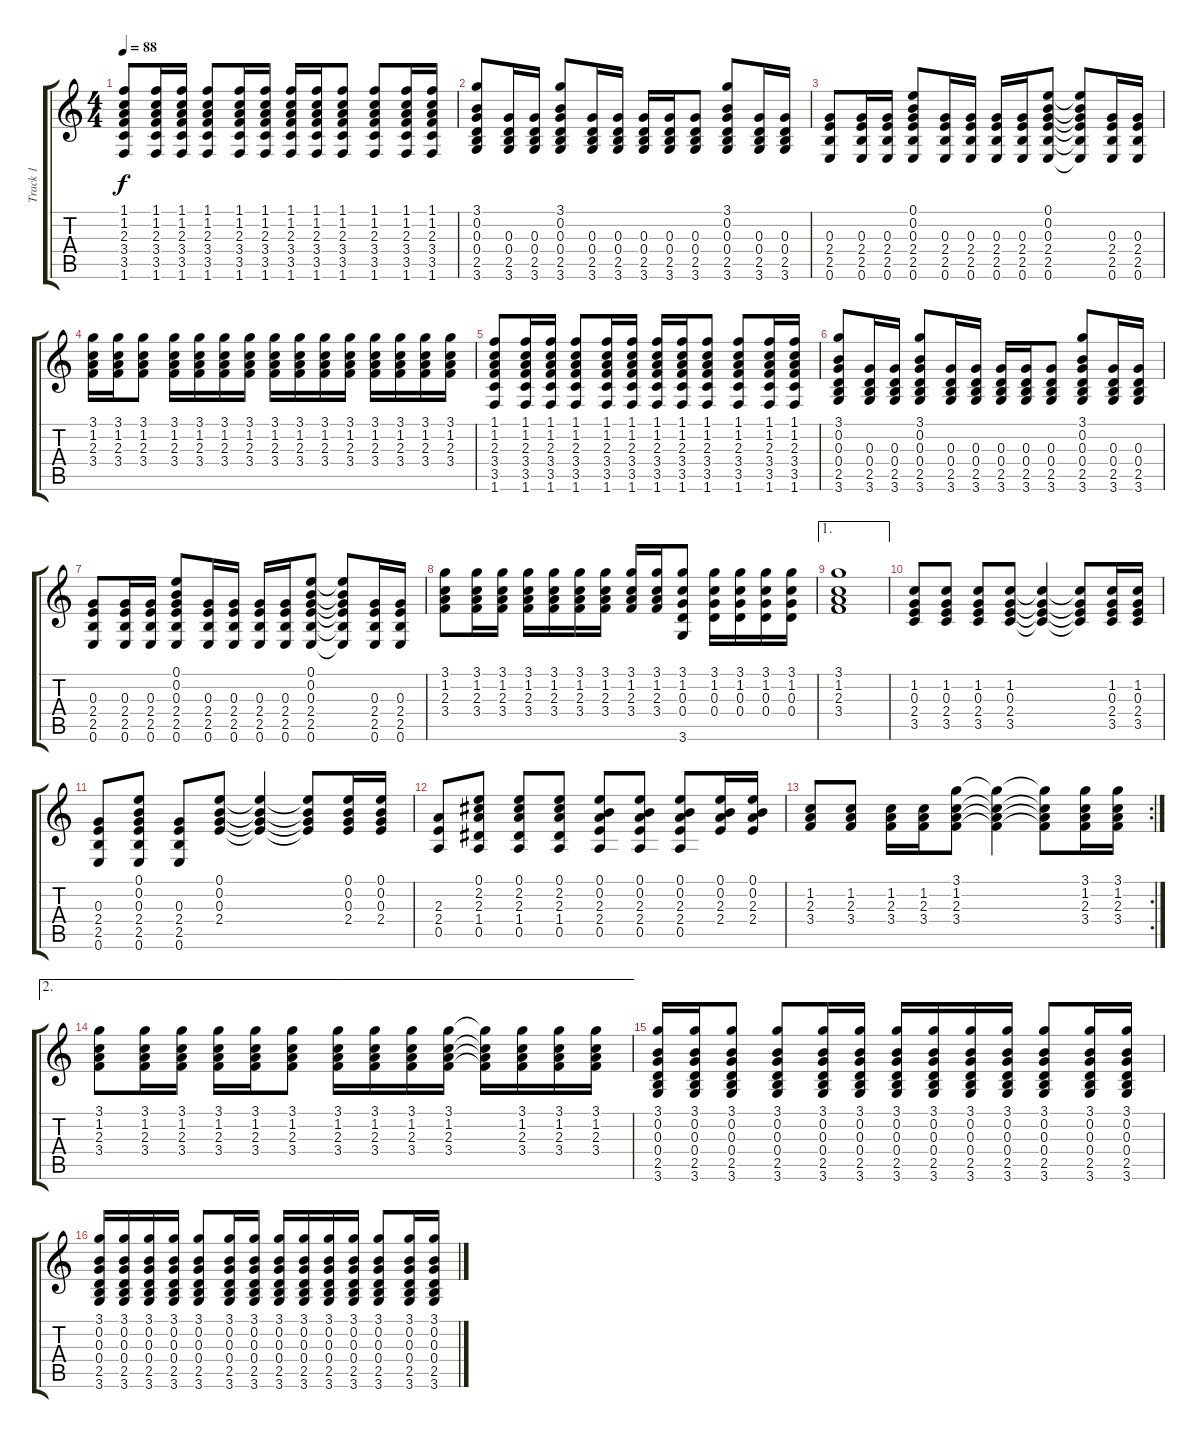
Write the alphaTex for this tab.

\track ("Track 1" "Track 1") {instrument acousticguitarnylon}
\staff {score tabs}
\tuning (E4 B3 G3 D3 A2 E2) {hide}
\ts (4 4)
\tempo 88
\clef g2
\ks c
(1.1 1.2 2.3 3.4 3.5 1.6).8{dy f} (1.1 1.2 2.3 3.4 3.5 1.6).16 (1.1 1.2 2.3 3.4 3.5 1.6).16 (1.1 1.2 2.3 3.4 3.5 1.6).8 (1.1 1.2 2.3 3.4 3.5 1.6).16 (1.1 1.2 2.3 3.4 3.5 1.6).16 (1.1 1.2 2.3 3.4 3.5 1.6).16 (1.1 1.2 2.3 3.4 3.5 1.6).16 (1.1 1.2 2.3 3.4 3.5 1.6).8 (1.1 1.2 2.3 3.4 3.5 1.6).8 (1.1 1.2 2.3 3.4 3.5 1.6).16 (1.1 1.2 2.3 3.4 3.5 1.6).16 |
(3.1 0.2 0.3 0.4 2.5 3.6).8 (0.3 0.4 2.5 3.6).16 (0.3 0.4 2.5 3.6).16 (3.1 0.2 0.3 0.4 2.5 3.6).8 (0.3 0.4 2.5 3.6).16 (0.3 0.4 2.5 3.6).16 (0.3 0.4 2.5 3.6).16 (0.3 0.4 2.5 3.6).16 (0.3 0.4 2.5 3.6).8 (3.1 0.2 0.3 0.4 2.5 3.6).8 (0.3 0.4 2.5 3.6).16 (0.3 0.4 2.5 3.6).16 |
(0.3 2.4 2.5 0.6).8 (0.3 2.4 2.5 0.6).16 (0.3 2.4 2.5 0.6).16 (0.1 0.2 0.3 2.4 2.5 0.6).8 (0.3 2.4 2.5 0.6).16 (0.3 2.4 2.5 0.6).16 (0.3 2.4 2.5 0.6).16 (0.3 2.4 2.5 0.6).16 (0.1 0.2 0.3 2.4 2.5 0.6).8 (0.1{t} 0.2{t} 0.3{t} 2.4{t} 2.5{t} 0.6{t}).8 (0.3 2.4 2.5 0.6).16 (0.3 2.4 2.5 0.6).16 |
(3.1 1.2 2.3 3.4).16 (3.1 1.2 2.3 3.4).16 (3.1 1.2 2.3 3.4).8 (3.1 1.2 2.3 3.4).16 (3.1 1.2 2.3 3.4).16 (3.1 1.2 2.3 3.4).16 (3.1 1.2 2.3 3.4).16 (3.1 1.2 2.3 3.4).16 (3.1 1.2 2.3 3.4).16 (3.1 1.2 2.3 3.4).16 (3.1 1.2 2.3 3.4).16 (3.1 1.2 2.3 3.4).16 (3.1 1.2 2.3 3.4).16 (3.1 1.2 2.3 3.4).16 (3.1 1.2 2.3 3.4).16 |
(1.1 1.2 2.3 3.4 3.5 1.6).8 (1.1 1.2 2.3 3.4 3.5 1.6).16 (1.1 1.2 2.3 3.4 3.5 1.6).16 (1.1 1.2 2.3 3.4 3.5 1.6).8 (1.1 1.2 2.3 3.4 3.5 1.6).16 (1.1 1.2 2.3 3.4 3.5 1.6).16 (1.1 1.2 2.3 3.4 3.5 1.6).16 (1.1 1.2 2.3 3.4 3.5 1.6).16 (1.1 1.2 2.3 3.4 3.5 1.6).8 (1.1 1.2 2.3 3.4 3.5 1.6).8 (1.1 1.2 2.3 3.4 3.5 1.6).16 (1.1 1.2 2.3 3.4 3.5 1.6).16 |
(3.1 0.2 0.3 0.4 2.5 3.6).8 (0.3 0.4 2.5 3.6).16 (0.3 0.4 2.5 3.6).16 (3.1 0.2 0.3 0.4 2.5 3.6).8 (0.3 0.4 2.5 3.6).16 (0.3 0.4 2.5 3.6).16 (0.3 0.4 2.5 3.6).16 (0.3 0.4 2.5 3.6).16 (0.3 0.4 2.5 3.6).8 (3.1 0.2 0.3 0.4 2.5 3.6).8 (0.3 0.4 2.5 3.6).16 (0.3 0.4 2.5 3.6).16 |
(0.3 2.4 2.5 0.6).8 (0.3 2.4 2.5 0.6).16 (0.3 2.4 2.5 0.6).16 (0.1 0.2 0.3 2.4 2.5 0.6).8 (0.3 2.4 2.5 0.6).16 (0.3 2.4 2.5 0.6).16 (0.3 2.4 2.5 0.6).16 (0.3 2.4 2.5 0.6).16 (0.1 0.2 0.3 2.4 2.5 0.6).8 (0.1{t} 0.2{t} 0.3{t} 2.4{t} 2.5{t} 0.6{t}).8 (0.3 2.4 2.5 0.6).16 (0.3 2.4 2.5 0.6).16 |
(3.1 1.2 2.3 3.4).8 (3.1 1.2 2.3 3.4).16 (3.1 1.2 2.3 3.4).16 (3.1 1.2 2.3 3.4).16 (3.1 1.2 2.3 3.4).16 (3.1 1.2 2.3 3.4).16 (3.1 1.2 2.3 3.4).16 (3.1 1.2 2.3 3.4).16 (3.1 1.2 2.3 3.4).16 (3.1 1.2 0.3 0.4 3.6).8 (3.1 1.2 0.3 0.4).16 (3.1 1.2 0.3 0.4).16 (3.1 1.2 0.3 0.4).16 (3.1 1.2 0.3 0.4).16 |
\ae 1
(3.1 1.2 2.3 3.4).1 |
(1.2 0.3 2.4 3.5).8 (1.2 0.3 2.4 3.5).8 (1.2 0.3 2.4 3.5).8 (1.2 0.3 2.4 3.5).8 (1.2{t} 0.3{t} 2.4{t} 3.5{t}).4 (1.2{t} 0.3{t} 2.4{t} 3.5{t}).8 (1.2 0.3 2.4 3.5).16 (1.2 0.3 2.4 3.5).16 |
(0.3 2.4 2.5 0.6).8 (0.1 0.2 0.3 2.4 2.5 0.6).8 (0.3 2.4 2.5 0.6).8 (0.1 0.2 0.3 2.4).8 (0.1{t} 0.2{t} 0.3{t} 2.4{t}).4 (0.1{t} 0.2{t} 0.3{t} 2.4{t}).8 (0.1 0.2 0.3 2.4).16 (0.1 0.2 0.3 2.4).16 |
(2.3 2.4 0.5).8 (0.1 2.2 2.3 1.4 0.5).8 (0.1 2.2 2.3 1.4 0.5).8 (0.1 2.2 2.3 1.4 0.5).8 (0.1 0.2 2.3 2.4 0.5).8 (0.1 0.2 2.3 2.4 0.5).8 (0.1 0.2 2.3 2.4 0.5).8 (0.1 0.2 2.3 2.4).16 (0.1 0.2 2.3 2.4).16 |
\rc 2
(1.2 2.3 3.4).8 (1.2 2.3 3.4).8 (1.2 2.3 3.4).16 (1.2 2.3 3.4).16 (3.1 1.2 2.3 3.4).8 (3.1{t} 1.2{t} 2.3{t} 3.4{t}).4 (3.1{t} 1.2{t} 2.3{t} 3.4{t}).8 (3.1 1.2 2.3 3.4).16 (3.1 1.2 2.3 3.4).16 |
\ae 2
(3.1 1.2 2.3 3.4).8 (3.1 1.2 2.3 3.4).16 (3.1 1.2 2.3 3.4).16 (3.1 1.2 2.3 3.4).16 (3.1 1.2 2.3 3.4).16 (3.1 1.2 2.3 3.4).8 (3.1 1.2 2.3 3.4).16 (3.1 1.2 2.3 3.4).16 (3.1 1.2 2.3 3.4).16 (3.1 1.2 2.3 3.4).16 (3.1{t} 1.2{t} 2.3{t} 3.4{t}).16 (3.1 1.2 2.3 3.4).16 (3.1 1.2 2.3 3.4).16 (3.1 1.2 2.3 3.4).16 |
(3.1 0.2 0.3 0.4 2.5 3.6).16 (3.1 0.2 0.3 0.4 2.5 3.6).16 (3.1 0.2 0.3 0.4 2.5 3.6).8 (3.1 0.2 0.3 0.4 2.5 3.6).8 (3.1 0.2 0.3 0.4 2.5 3.6).16 (3.1 0.2 0.3 0.4 2.5 3.6).16 (3.1 0.2 0.3 0.4 2.5 3.6).16 (3.1 0.2 0.3 0.4 2.5 3.6).16 (3.1 0.2 0.3 0.4 2.5 3.6).16 (3.1 0.2 0.3 0.4 2.5 3.6).16 (3.1 0.2 0.3 0.4 2.5 3.6).8 (3.1 0.2 0.3 0.4 2.5 3.6).16 (3.1 0.2 0.3 0.4 2.5 3.6).16 |
(3.1 0.2 0.3 0.4 2.5 3.6).16 (3.1 0.2 0.3 0.4 2.5 3.6).16 (3.1 0.2 0.3 0.4 2.5 3.6).16 (3.1 0.2 0.3 0.4 2.5 3.6).16 (3.1 0.2 0.3 0.4 2.5 3.6).8 (3.1 0.2 0.3 0.4 2.5 3.6).16 (3.1 0.2 0.3 0.4 2.5 3.6).16 (3.1 0.2 0.3 0.4 2.5 3.6).16 (3.1 0.2 0.3 0.4 2.5 3.6).16 (3.1 0.2 0.3 0.4 2.5 3.6).16 (3.1 0.2 0.3 0.4 2.5 3.6).16 (3.1 0.2 0.3 0.4 2.5 3.6).8 (3.1 0.2 0.3 0.4 2.5 3.6).16 (3.1 0.2 0.3 0.4 2.5 3.6).16
